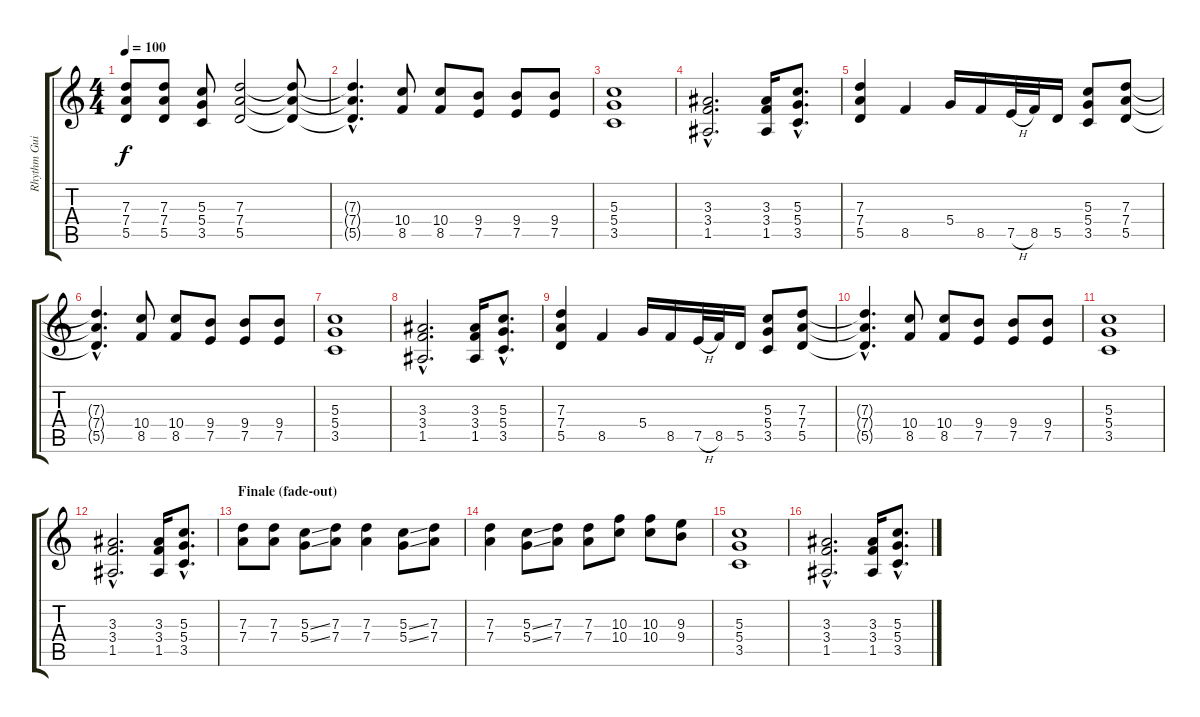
\track ("Rhythm Guitar" "Rhythm Gui") {instrument distortionguitar}
\staff {score tabs}
\tuning (E4 B3 G3 D3 A2 E2) {hide}
\ts (4 4)
\tempo 100
\clef g2
\ks c
(7.3 7.4 5.5).8{dy f} (7.3 7.4 5.5).8 (5.3 5.4 3.5).8 (7.3 7.4 5.5).2 (7.3{t} 7.4{t} 5.5{t}).8 |
(7.3{hac t} 7.4{hac t} 5.5{hac t}).4{d} (10.4 8.5).8 (10.4 8.5).8 (9.4 7.5).8 (9.4 7.5).8 (9.4 7.5).8 |
(5.3 5.4 3.5).1 |
(3.3{hac} 3.4{hac} 1.5{hac}).2{d} (3.3 3.4 1.5).16 (5.3{hac} 5.4{hac} 3.5{hac}).8{d} |
(7.3 7.4 5.5).4 8.5.4 5.4.16 8.5.16 7.5{h}.32 8.5.32 5.5.16 (5.3 5.4 3.5).8 (7.3 7.4 5.5).8 |
(7.3{hac t} 7.4{hac t} 5.5{hac t}).4{d} (10.4 8.5).8 (10.4 8.5).8 (9.4 7.5).8 (9.4 7.5).8 (9.4 7.5).8 |
(5.3 5.4 3.5).1 |
(3.3{hac} 3.4{hac} 1.5{hac}).2{d} (3.3 3.4 1.5).16 (5.3{hac} 5.4{hac} 3.5{hac}).8{d} |
(7.3 7.4 5.5).4 8.5.4 5.4.16 8.5.16 7.5{h}.32 8.5.32 5.5.16 (5.3 5.4 3.5).8 (7.3 7.4 5.5).8 |
(7.3{hac t} 7.4{hac t} 5.5{hac t}).4{d} (10.4 8.5).8 (10.4 8.5).8 (9.4 7.5).8 (9.4 7.5).8 (9.4 7.5).8 |
(5.3 5.4 3.5).1 |
(3.3{hac} 3.4{hac} 1.5{hac}).2{d} (3.3 3.4 1.5).16 (5.3{hac} 5.4{hac} 3.5{hac}).8{d} |
\section ("" "Finale (fade-out)")
(7.3 7.4).8 (7.3 7.4).8 (5.3{ss} 5.4{ss}).8 (7.3 7.4).8 (7.3 7.4).4 (5.3{ss} 5.4{ss}).8 (7.3 7.4).8 |
(7.3 7.4).4 (5.3{ss} 5.4{ss}).8 (7.3 7.4).8 (7.3 7.4).8 (10.3 10.4).8 (10.3 10.4).8 (9.3 9.4).8 |
(5.3 5.4 3.5).1 |
(3.3{hac} 3.4{hac} 1.5{hac}).2{d} (3.3 3.4 1.5).16 (5.3{hac} 5.4{hac} 3.5{hac}).8{d}
